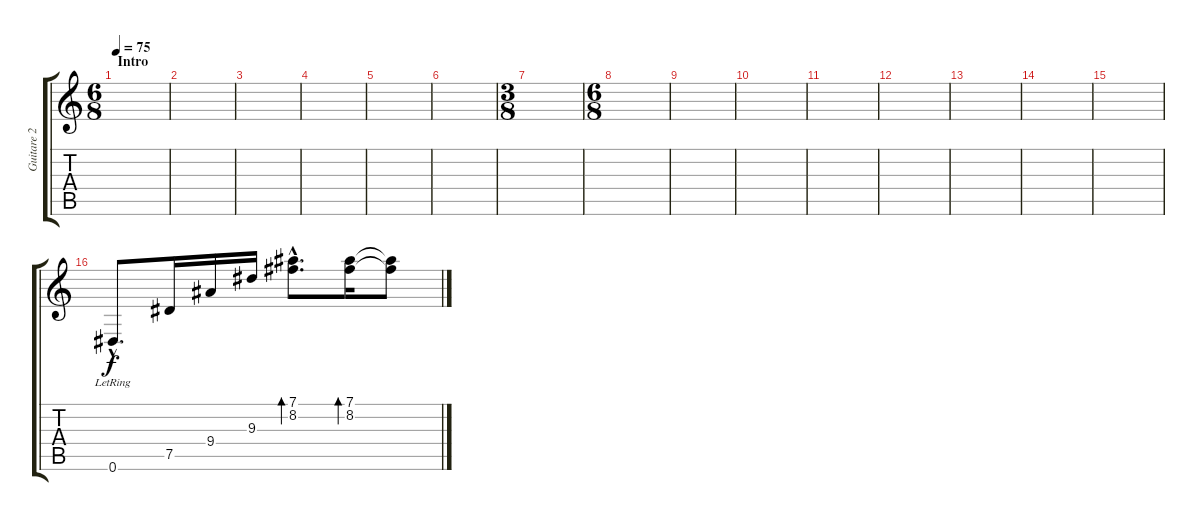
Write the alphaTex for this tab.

\track ("Guitare 2 ( James Hetfield )" "Guitare 2 ") {instrument acousticguitarsteel}
\staff {score tabs}
\tuning (Eb4 Bb3 Gb3 Db3 Ab2 Eb2) {hide}
\ts (6 8)
\section ("" "Intro")
\tempo 75
\tempo 77
\tempo 75
\clef g2
\ks c
|
|
|
|
|
|
\ts (3 8)
|
\ts (6 8)
|
|
|
|
|
|
|
|
0.6{hac lr}.8{d} 7.5.16 9.4.16 9.3.16 (7.1{hac} 8.2{hac}).8{d bd 480} (7.1 8.2).16{bd 240} (7.1{t} 8.2{t}).8
